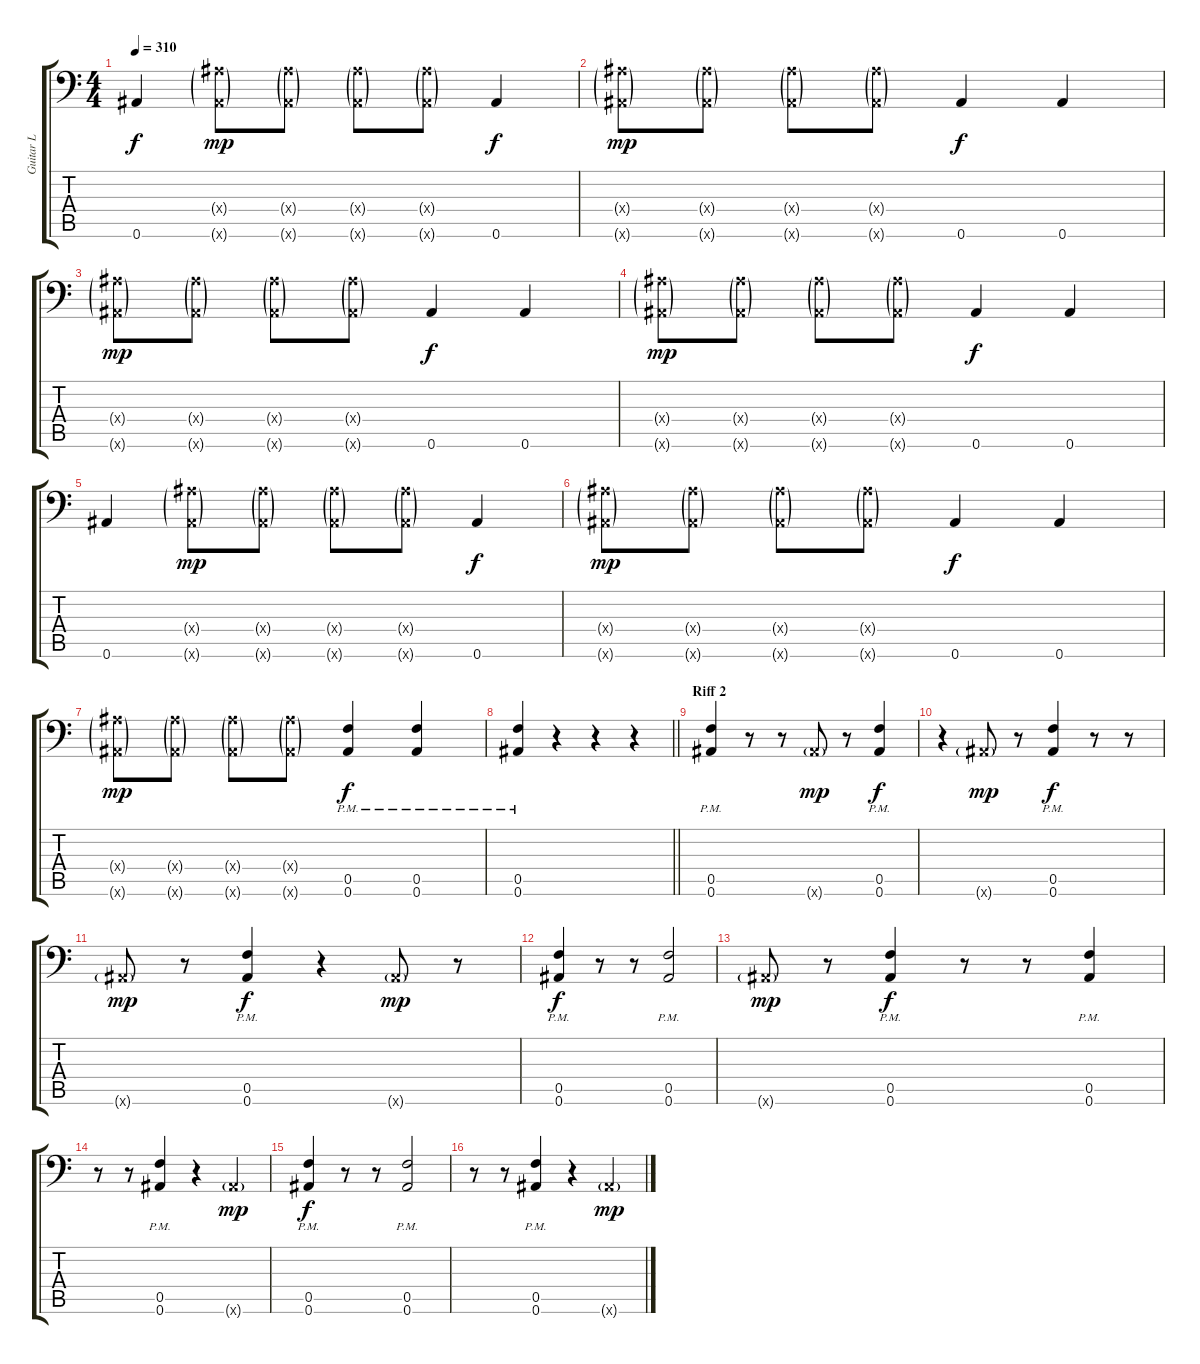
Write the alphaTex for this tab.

\track ("Guitar L" "Guitar L") {instrument distortionguitar}
\staff {score tabs}
\tuning (C4 G3 Eb3 Bb2 F2 Bb1) {hide}
\ts (4 4)
\tempo 310
\clef f4
\ks c
0.6.4{dy f} (0.4{g x} 0.6{g x}).8{dy mp} (0.4{g x} 0.6{g x}).8 (0.4{g x} 0.6{g x}).8 (0.4{g x} 0.6{g x}).8 0.6.4{dy f} |
(0.4{g x} 0.6{g x}).8{dy mp} (0.4{g x} 0.6{g x}).8 (0.4{g x} 0.6{g x}).8 (0.4{g x} 0.6{g x}).8 0.6.4{dy f} 0.6.4 |
(0.4{g x} 0.6{g x}).8{dy mp} (0.4{g x} 0.6{g x}).8 (0.4{g x} 0.6{g x}).8 (0.4{g x} 0.6{g x}).8 0.6.4{dy f} 0.6.4 |
(0.4{g x} 0.6{g x}).8{dy mp} (0.4{g x} 0.6{g x}).8 (0.4{g x} 0.6{g x}).8 (0.4{g x} 0.6{g x}).8 0.6.4{dy f} 0.6.4 |
0.6.4 (0.4{g x} 0.6{g x}).8{dy mp} (0.4{g x} 0.6{g x}).8 (0.4{g x} 0.6{g x}).8 (0.4{g x} 0.6{g x}).8 0.6.4{dy f} |
(0.4{g x} 0.6{g x}).8{dy mp} (0.4{g x} 0.6{g x}).8 (0.4{g x} 0.6{g x}).8 (0.4{g x} 0.6{g x}).8 0.6.4{dy f} 0.6.4 |
(0.4{g x} 0.6{g x}).8{dy mp} (0.4{g x} 0.6{g x}).8 (0.4{g x} 0.6{g x}).8 (0.4{g x} 0.6{g x}).8 (0.5{pm} 0.6{pm}).4{dy f} (0.5{pm} 0.6{pm}).4 |
\barLineRight lightlight
(0.5{pm} 0.6{pm}).4 r.4 r.4 r.4 |
\section ("" "Riff 2")
(0.5{pm} 0.6{pm}).4 r.8 r.8 0.6{g x}.8{dy mp} r.8 (0.5{pm} 0.6{pm}).4{dy f} |
r.4 0.6{g x}.8{dy mp} r.8 (0.5{pm} 0.6{pm}).4{dy f} r.8 r.8 |
0.6{g x}.8{dy mp} r.8 (0.5{pm} 0.6{pm}).4{dy f} r.4 0.6{g x}.8{dy mp} r.8 |
(0.5{pm} 0.6{pm}).4{dy f} r.8 r.8 (0.5{pm} 0.6{pm}).2 |
0.6{g x}.8{dy mp} r.8 (0.5{pm} 0.6{pm}).4{dy f} r.8 r.8 (0.5{pm} 0.6{pm}).4 |
r.8 r.8 (0.5{pm} 0.6{pm}).4 r.4 0.6{g x}.4{dy mp} |
(0.5{pm} 0.6{pm}).4{dy f} r.8 r.8 (0.5{pm} 0.6{pm}).2 |
r.8 r.8 (0.5{pm} 0.6{pm}).4 r.4 0.6{g x}.4{dy mp}
